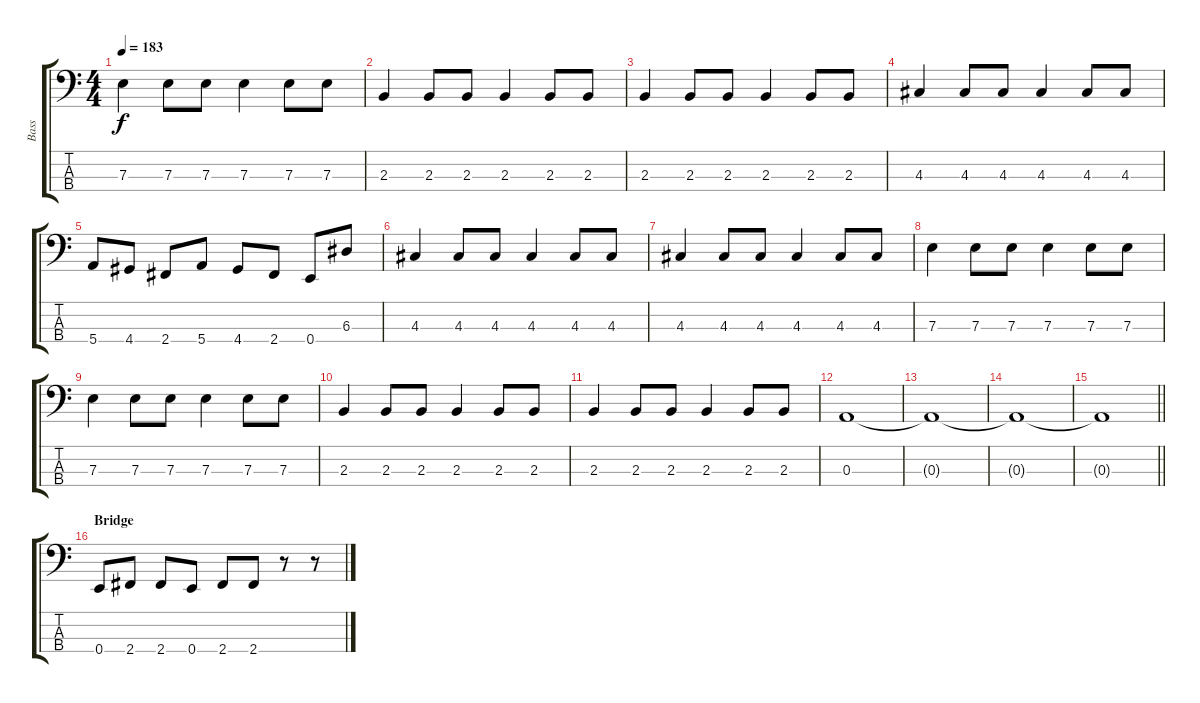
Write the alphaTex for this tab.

\track ("Bass" "Bass") {instrument electricbassfinger}
\staff {score tabs}
\tuning (G2 D2 A1 E1) {hide}
\ts (4 4)
\tempo 183
\clef f4
\ks c
7.3.4{dy f} 7.3.8 7.3.8 7.3.4 7.3.8 7.3.8 |
2.3.4 2.3.8 2.3.8 2.3.4 2.3.8 2.3.8 |
2.3.4 2.3.8 2.3.8 2.3.4 2.3.8 2.3.8 |
4.3.4 4.3.8 4.3.8 4.3.4 4.3.8 4.3.8 |
5.4.8 4.4.8 2.4.8 5.4.8 4.4.8 2.4.8 0.4.8 6.3.8 |
4.3.4 4.3.8 4.3.8 4.3.4 4.3.8 4.3.8 |
4.3.4 4.3.8 4.3.8 4.3.4 4.3.8 4.3.8 |
7.3.4 7.3.8 7.3.8 7.3.4 7.3.8 7.3.8 |
7.3.4 7.3.8 7.3.8 7.3.4 7.3.8 7.3.8 |
2.3.4 2.3.8 2.3.8 2.3.4 2.3.8 2.3.8 |
2.3.4 2.3.8 2.3.8 2.3.4 2.3.8 2.3.8 |
0.3.1 |
0.3{t}.1 |
0.3{t}.1 |
\barLineRight lightlight
0.3{t}.1 |
\section ("" "Bridge")
0.4.8 2.4.8 2.4.8 0.4.8 2.4.8 2.4.8 r.8 r.8
